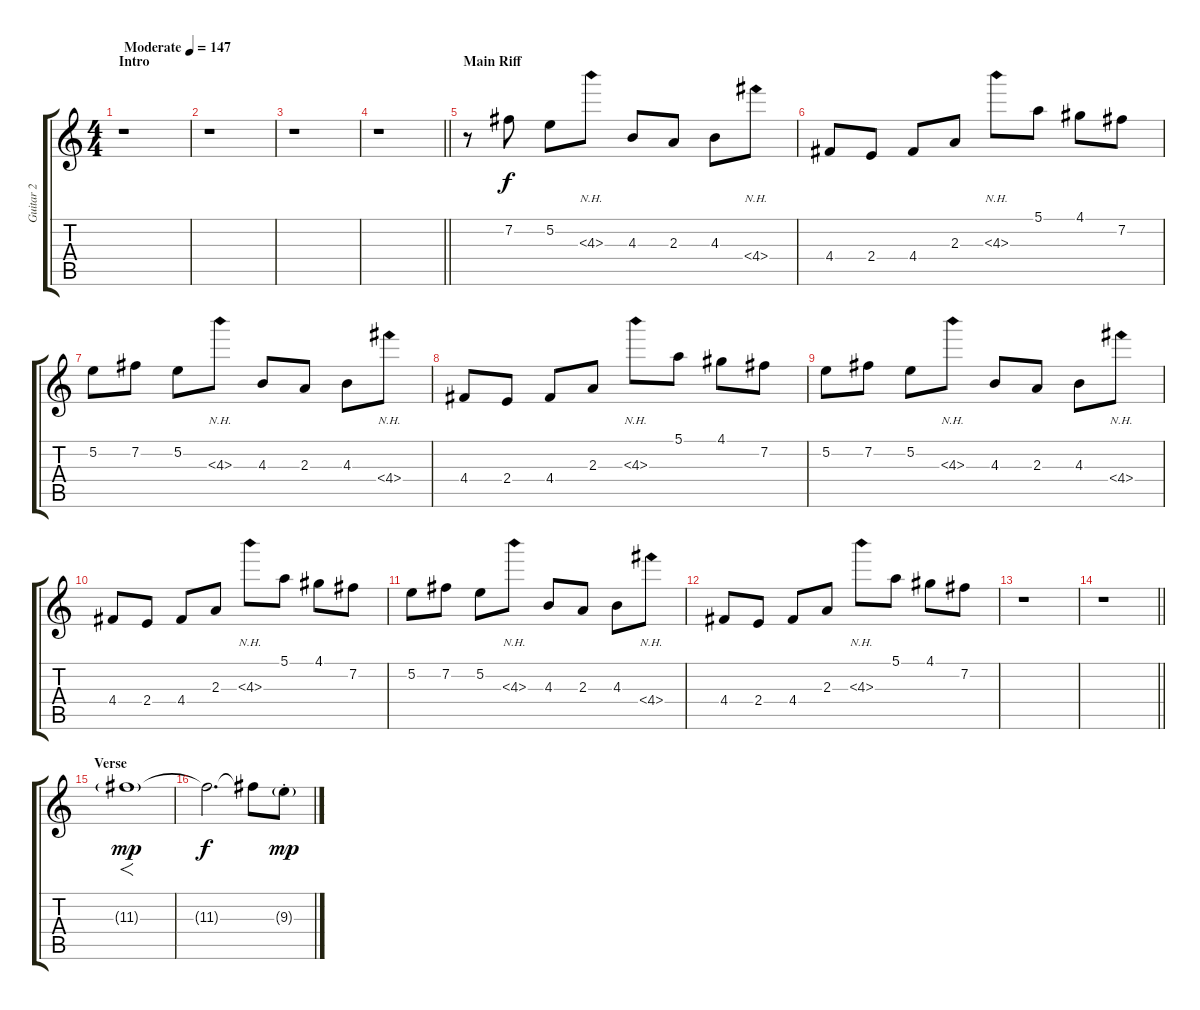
\track ("Guitar 2" "Guitar 2") {instrument overdrivenguitar}
\staff {score tabs}
\tuning (E4 B3 G3 D3 A2 E2) {hide}
\ts (4 4)
\section ("" "Intro")
\tempo (147 "Moderate")
\clef g2
\ks c
r.1{dy f instrument overdrivenguitar} |
r.1 |
r.1 |
\barLineRight lightlight
r.1 |
\section ("" "Main Riff")
r.8 7.2.8 5.2.8 4.3{nh}.8 4.3.8 2.3.8 4.3.8 4.4{nh}.8 |
4.4.8 2.4.8 4.4.8 2.3.8 4.3{nh}.8 5.1.8 4.1.8 7.2.8 |
5.2.8 7.2.8 5.2.8 4.3{nh}.8 4.3.8 2.3.8 4.3.8 4.4{nh}.8 |
4.4.8 2.4.8 4.4.8 2.3.8 4.3{nh}.8 5.1.8 4.1.8 7.2.8 |
5.2.8 7.2.8 5.2.8 4.3{nh}.8 4.3.8 2.3.8 4.3.8 4.4{nh}.8 |
4.4.8 2.4.8 4.4.8 2.3.8 4.3{nh}.8 5.1.8 4.1.8 7.2.8 |
5.2.8 7.2.8 5.2.8 4.3{nh}.8 4.3.8 2.3.8 4.3.8 4.4{nh}.8 |
4.4.8 2.4.8 4.4.8 2.3.8 4.3{nh}.8 5.1.8 4.1.8 7.2.8 |
r.1 |
\barLineRight lightlight
r.1 |
\section ("" "Verse")
11.3{g}.1{f dy mp} |
11.3{t}.2{d dy f} 11.3{t}.8 9.3{g st}.8{dy mp}
